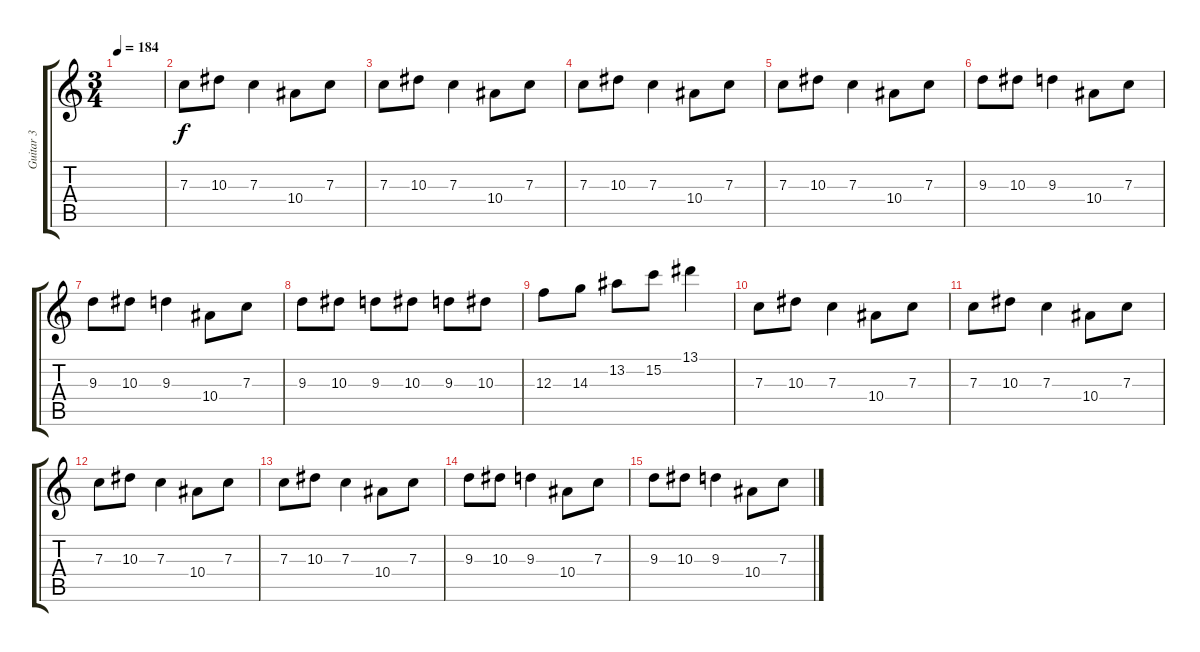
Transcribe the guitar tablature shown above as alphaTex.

\track ("Guitar 3" "Guitar 3") {instrument overdrivenguitar}
\staff {score tabs}
\tuning (D4 A3 F3 C3 G2 C2) {hide}
\ts (3 4)
\tempo 184
\clef g2
\ks c
|
7.3.8 10.3.8 7.3.4 10.4.8 7.3.8 |
7.3.8 10.3.8 7.3.4 10.4.8 7.3.8 |
7.3.8 10.3.8 7.3.4 10.4.8 7.3.8 |
7.3.8 10.3.8 7.3.4 10.4.8 7.3.8 |
9.3.8 10.3.8 9.3.4 10.4.8 7.3.8 |
9.3.8 10.3.8 9.3.4 10.4.8 7.3.8 |
9.3.8 10.3.8 9.3.8 10.3.8 9.3.8 10.3.8 |
12.3.8 14.3.8 13.2.8 15.2.8 13.1.4 |
7.3.8 10.3.8 7.3.4 10.4.8 7.3.8 |
7.3.8 10.3.8 7.3.4 10.4.8 7.3.8 |
7.3.8 10.3.8 7.3.4 10.4.8 7.3.8 |
7.3.8 10.3.8 7.3.4 10.4.8 7.3.8 |
9.3.8 10.3.8 9.3.4 10.4.8 7.3.8 |
9.3.8 10.3.8 9.3.4 10.4.8 7.3.8
